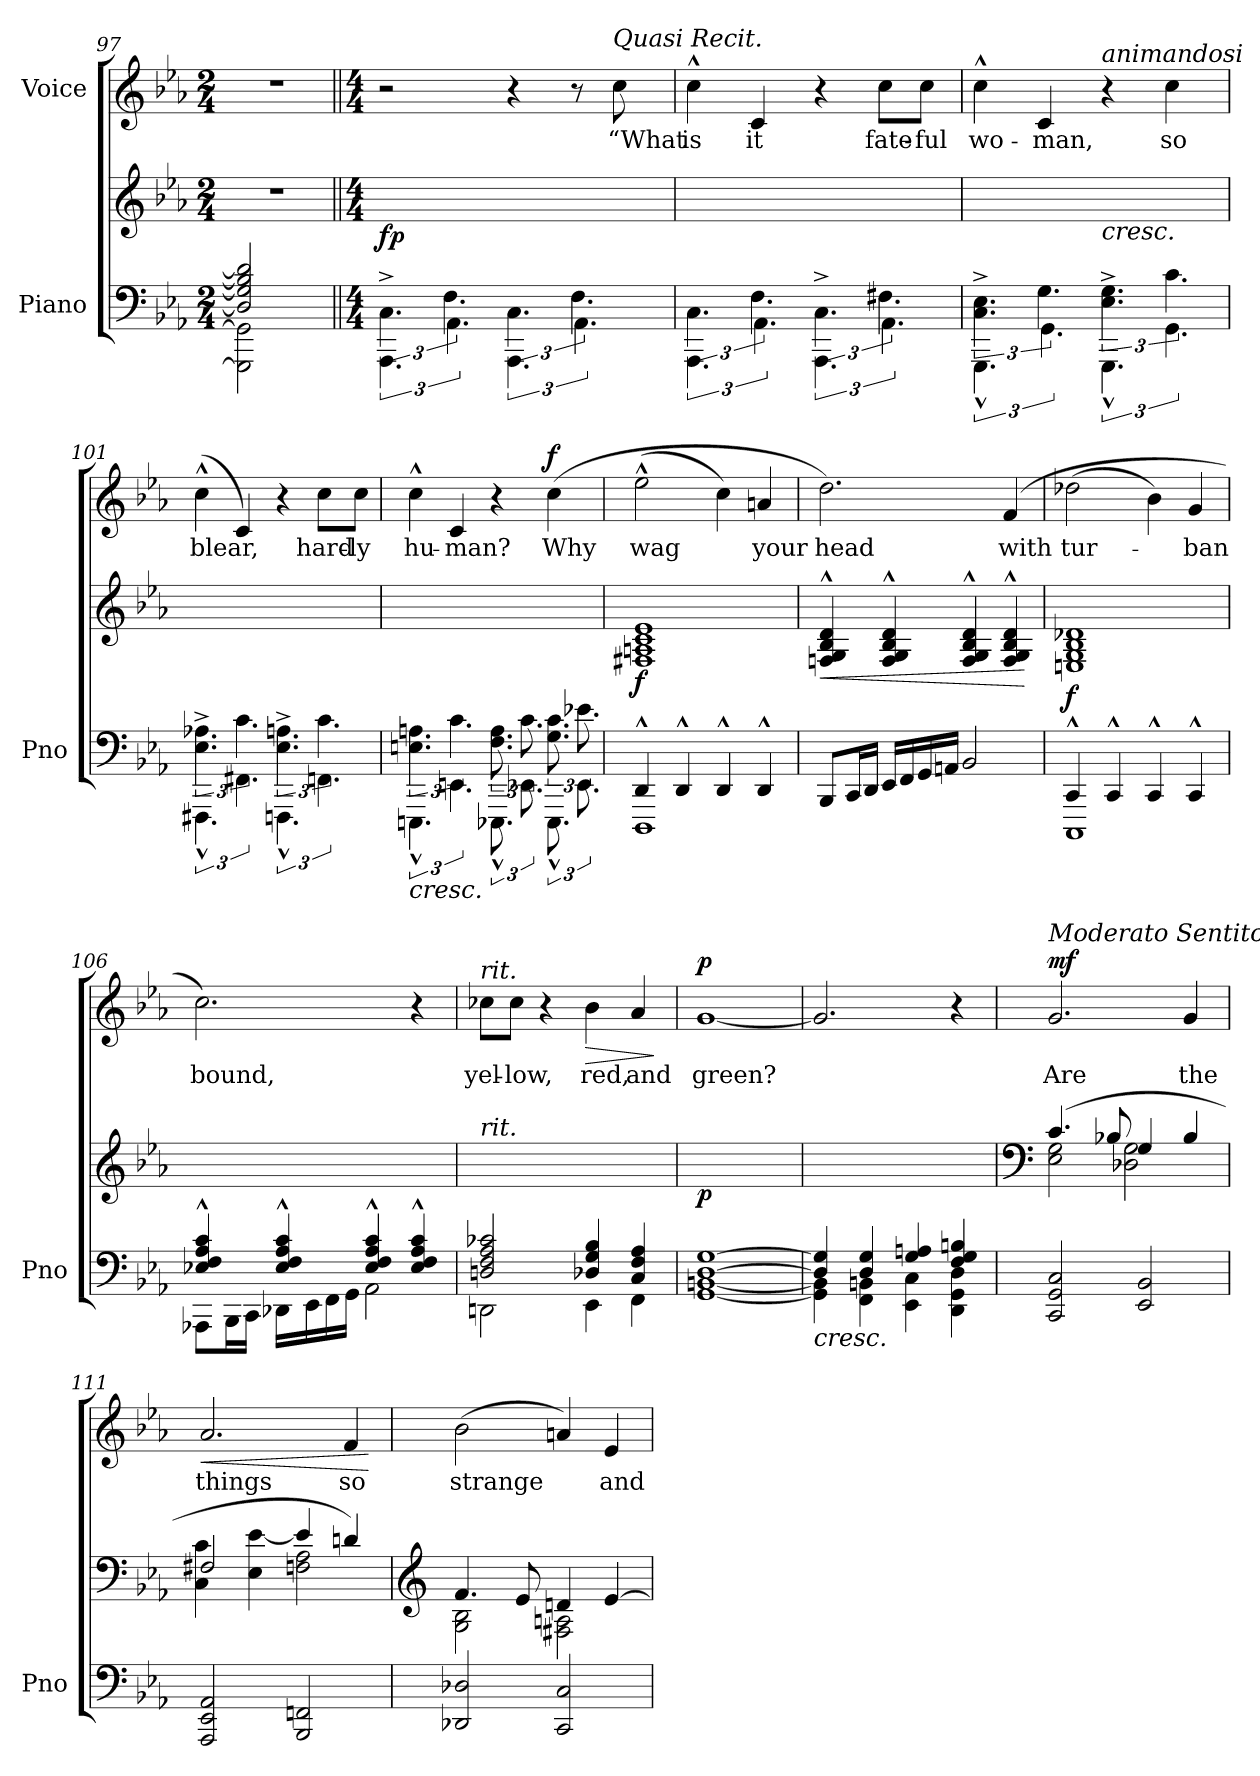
**kern	**kern	**dynam	**kern	**text	**dynam
*part2	*part2	*part2	*part1	*part1	*part1
*staff3	*staff2	*staff2/3	*staff1	*staff1	*staff1
*I"Piano	*	*	*I"Voice	*	*
*I'Pno	*	*	*	*	*
*clefF4	*clefG2	*	*clefG2	*	*
*k[b-e-a-]	*k[b-e-a-]	*	*k[b-e-a-]	*	*
*M2/4	*M2/4	*	*M2/4	*	*
=97	=97	=97	=97	=97	=97
*^	*	*	*	*	*
2D/] 2G/] 2B/] 2d/]	2GGG\] 2GG\]	2r	.	2r	.	.
=98||	=98||	=98||	=98||	=98||	=98||	=98||
*M4/4	*	*M4/4	*	*M4/4	*	*
!	!	!	!LO:DY:b	!	!	!
6.C^>\	6.AAA-\	1ryy	fp	2r	.	.
6.F\	6.AA-\	.	.	.	.	.
6.C\	6.AAA-\	.	.	4r	.	.
6.F\	6.AA-\	.	.	8r	.	.
!	!	!	!	!LO:TX:i:t=Quasi Recit.	!	!
.	.	.	.	8cc\	“What	.
=99	=99	=99	=99	=99	=99	=99
6.C\	6.AAA-\	1ryy	.	4cc^^\	is	.
6.F\	6.AA-\	.	.	4c/	it	.
6.C^>\	6.AAA-\	.	.	4r	.	.
6.F#X\	6.AA-\	.	.	8cc\L	fate-	.
.	.	.	.	8cc\J	-ful	.
=100	=100	=100	=100	=100	=100	=100
6.C\^> 6.E-\^>	6.GGG^^\	2ryy	.	4cc^^\	wo-	.
6.G\	6.GG\	.	.	4c/	-man,	.
!	!	!	!	!LO:TX:a:i:t=animandosi	!	!
!	!	!LO:TX:b:i:t=cresc.	!	!	!	!
6.E-\^> 6.G\^>	6.GGG^^\	2ryy	.	4r	.	.
6.c\	6.GG\	.	.	4cc\	so	.
=101	=101	=101	=101	=101	=101	=101
6.E-\^> 6.A-X\^>	6.FFF#X^^\	1ryy	.	(4cc^^\	blear,	.
6.c\	6.FF#X\	.	.	4c/)	.	.
6.E-\^> 6.An\^>	6.FFFn^^\	.	.	4r	.	.
6.c\	6.FFn\	.	.	8cc\L	hard-	.
.	.	.	.	8cc\J	-ly	.
=102	=102	=102	=102	=102	=102	=102
!	!	!	!LO:HP:b=2	!	!	!
6.En\ 6.An\	6.EEEn^^\	1ryy	<	4cc^^\	hu-	.
6.c\	6.EEn\	.	.	4c/	-man?	.
12.F\ 12.A\	12.EEE-X^^\	.	.	4r	.	.
12.c\	12.EE-X\	.	.	.	.	.
!	!	!	!	!	!	!LO:DY:a
12.G\ 12.c\	12.EEE-^^\	.	.	(4cc\	Why	f
12.e-X\	12.EE-\	.	.	.	.	.
=103	=103	=103	=103	=103	=103	=103
!	!	!	!LO:DY:b	!	!	!
4DD^^/	1DDD	1F#X 1An 1c 1e-	f	(2ee-^^\	wag	.
4DD^^/	.	.	.	.	.	.
4DD^^/	.	.	.	4cc\)	.	.
4DD^^/	.	.	.	4an/	your	.
*v	*v	*	*	*	*	*
=104	=104	=104	=104	=104	=104
!	!	!LO:HP:b	!	!	!
8BBB-/L	4Fn/^^ 4G/^^ 4B-/^^ 4d/^^	<	2.dd\)	head	.
16CC/L	.	.	.	.	.
16DD/JJ	.	.	.	.	.
16EE-/LL	4F/^^ 4G/^^ 4B-/^^ 4d/^^	.	.	.	.
16FF/	.	.	.	.	.
16GG/	.	.	.	.	.
16AAn/JJ	.	.	.	.	.
2BB-/	4F/^^ 4G/^^ 4B-/^^ 4d/^^	.	.	.	.
.	4F/^^ 4G/^^ 4B-/^^ 4d/^^	.	(>4f/	with	.
.	.	[	.	.	.
=105	=105	=105	=105	=105	=105
*^	*	*	*	*	*
!	!	!	!LO:DY:b	!	!	!
4CC^^/	1CCC	1En 1G 1B- 1d-X	f	(2dd-X\	tur-	.
4CC^^/	.	.	.	.	.	.
4CC^^/	.	.	.	4b-\)	.	.
4CC^^/	.	.	.	4g/	-ban	.
=106	=106	=106	=106	=106	=106	=106
4E-X/^^ 4F/^^ 4A-/^^ 4c/^^	8AAA-X\L	1ryy	.	2.cc\)	bound,	.
.	16BBB-\L	.	.	.	.	.
.	16CC\JJ	.	.	.	.	.
4E-/^^ 4F/^^ 4A-/^^ 4c/^^	16DD-X\LL	.	.	.	.	.
.	16EE-\	.	.	.	.	.
.	16FF\	.	.	.	.	.
.	16GG\JJ	.	.	.	.	.
4E-/^^ 4F/^^ 4A-/^^ 4c/^^	2AA-\	.	.	.	.	.
4E-/^^ 4F/^^ 4A-/^^ 4c/^^	.	.	.	4r	.	.
*v	*v	*	*	*	*	*
.	.	[	.	.	.
=107	=107	=107	=107	=107	=107
*^	*	*	*	*	*
!	!	!	!	!LO:TX:i:t=rit.	!	!
!	!	!LO:TX:i:t=rit.	!	!	!	!
2Dn/ 2F/ 2A-/ 2c-X/	2DDn\	1ryy	.	8cc-X\L	yel-	.
.	.	.	.	8cc-\J	-low,	.
.	.	.	.	4r	.	.
!	!	!	!	!	!	!LO:HP:b
4D-X/ 4G/ 4B-/	4EE-\	.	.	4b-\	red,	>
4C/ 4F/ 4A-/	4FF\	.	.	4a-/	and	.
*v	*v	*	*	*	*	*
.	.	.	.	.	]
=108	=108	=108	=108	=108	=108
*^	*	*	*	*	*
!	!	!	!LO:DY:b	!	!	!LO:DY:a
[>1D [1G	[1GG [<1BBn	1ryy	p	[1g	green?	p
=109	=109	=109	=109	=109	=109	=109
!	!	!	!LO:HP:b=2	!	!	!
4D/] 4G/]	4GG\] 4BB\]	1ryy	<	2.g/]	.	.
4D/ 4G/	4FF\ 4BBn\	.	.	.	.	.
4G/ 4An/	4EE-\ 4C\	.	.	.	.	.
4F/ 4G/ 4Bn/	4DD\ 4GG\ 4D\	.	.	4r	.	.
*v	*v	*	*	*	*	*
=110	=110	=110	=110	=110	=110
*	*clefF4	*	*	*	*
*^	*^	*	*	*	*
!	!	!	!	!	!LO:TX:a:i:t=Moderato Sentito	!	!
!	!	!	!	!LO:DY:b	!	!	!
!	!	!	!	!LO:DY:n=1:b	!	!	!LO:DY:a
*v	*v	*	*	*	*	*	*
2CC/ 2GG/ 2C/	(4.c/	2E-\ 2G\	mf other-dynamics	2.g/	Are	mf
.	8B-X/	.	.	.	.	.
2EE-/ 2BB-/	4G/	2D-X\ 2G\	.	.	.	.
.	4B-/	.	.	4g/	the	.
=111	=111	=111	=111	=111	=111	=111
!	!	!	!	!	!	!LO:HP:b
2AAA-/ 2EE-/ 2AA-/	2F#X/	4C\ 4c\	.	2.a-/	things	<
.	.	4E-\ [>4e-\	.	.	.	.
2BBB-/ 2FFn/	4e-/]	2Fn\ 2A-\	.	.	.	.
.	4dn/)	.	.	4f/	so	.
*	*v	*v	*	*	*	*
.	.	[	.	.	[
=112	=112	=112	=112	=112	=112
*	*clefG2	*	*	*	*
*	*^	*	*	*	*
2DD-X/ 2D-X/	4.f/	2G\ 2B-\	.	(2b-\	strange	.
.	8e-/	.	.	.	.	.
2CC/ 2C/	4dn/	2F#X\ 2An\	.	4an/)	.	.
.	[4e-/	.	.	4e-/	and	.
*	*v	*v	*	*	*	*
=	=	=	=	=	=
*-	*-	*-	*-	*-	*-
